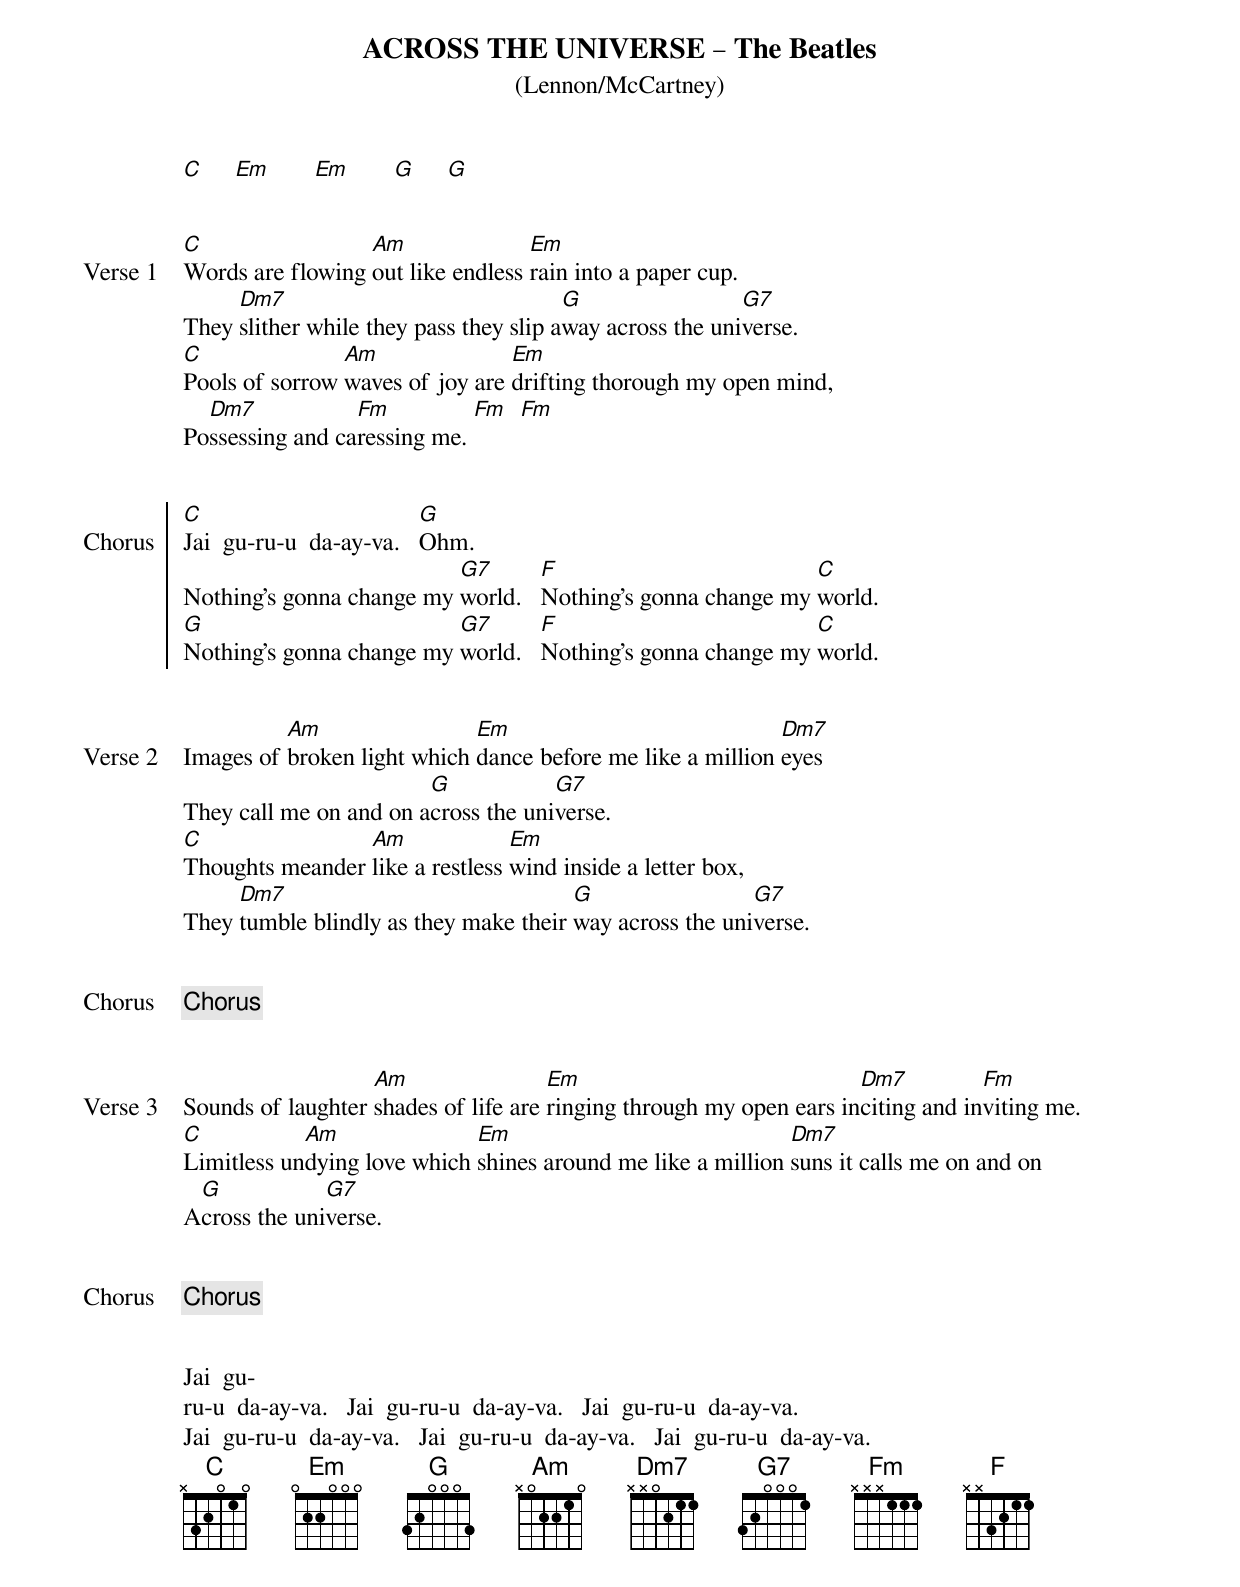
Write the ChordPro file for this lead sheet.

{define: F base-fret 1 frets x x 3 2 1 1}
{define: Fm base-fret 1 frets x x x 1 1 1}
{t: ACROSS THE UNIVERSE – The Beatles}
{st: (Lennon/McCartney)}
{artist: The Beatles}
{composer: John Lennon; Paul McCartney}

[C]     [Em]       [Em]       [G]     [G]


{sov: Verse 1}
[C]Words are flowing [Am]out like endless [Em]rain into a paper cup.
They [Dm7]slither while they pass they slip a[G]way across the uni[G7]verse.
[C]Pools of sorrow [Am]waves of joy are [Em]drifting thorough my open mind,
Po[Dm7]ssessing and ca[Fm]ressing me. [Fm]  [Fm]
{eov}


{soc: Chorus}
[C]Jai  gu-ru-u  da-ay-va.   [G]Ohm.
Nothing's gonna change my [G7]world.   [F]Nothing's gonna change my [C]world.
[G]Nothing's gonna change my [G7]world.   [F]Nothing's gonna change my [C]world.
{eoc}


{sov: Verse 2}
Images of [Am]broken light which [Em]dance before me like a million [Dm7]eyes
They call me on and on a[G]cross the uni[G7]verse.
[C]Thoughts meander [Am]like a restless [Em]wind inside a letter box,
They [Dm7]tumble blindly as they make their [G]way across the uni[G7]verse.
{eov}


{Chorus}


{sov: Verse 3}
Sounds of laughter [Am]shades of life are [Em]ringing through my open ears in[Dm7]citing and in[Fm]viting me.
[C]Limitless un[Am]dying love which [Em]shines around me like a million [Dm7]suns it calls me on and on
A[G]cross the uni[G7]verse.
{eov}


{Chorus}


Jai  gu-
ru-u  da-ay-va.   Jai  gu-ru-u  da-ay-va.   Jai  gu-ru-u  da-ay-va.
Jai  gu-ru-u  da-ay-va.   Jai  gu-ru-u  da-ay-va.   Jai  gu-ru-u  da-ay-va.
